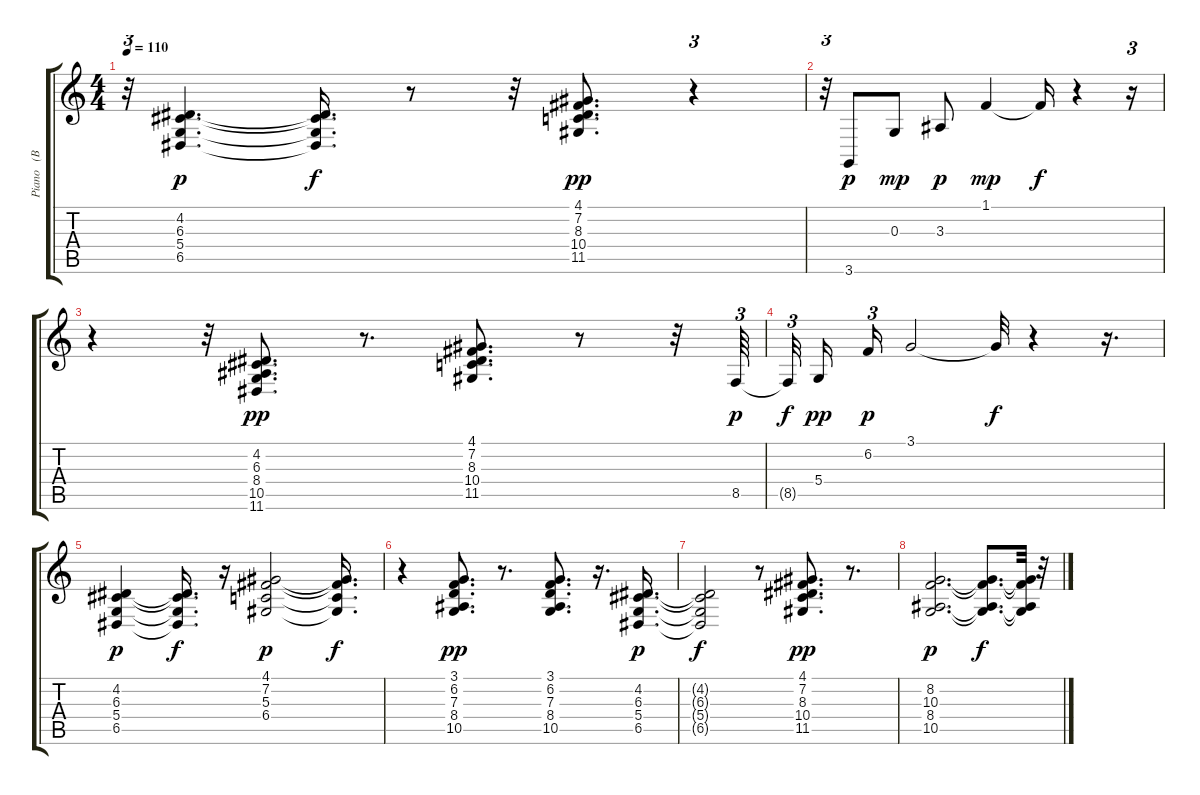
\track ("Piano   (BB)" "Piano   (B") {instrument electricgrandpiano}
\staff {score tabs}
\tuning (E4 B3 G3 D3 A2 E2) {hide}
\ts (4 4)
\tempo 110
\clef g2
\ks c
r.32{tu (3 2) dy f} (4.2 6.3 5.4 6.5).4{d dy p} (4.2{t} 6.3{t} 5.4{t} 6.5{t}).16{d dy f} r.8 r.32 (4.1 7.2 8.3 10.4 11.5).8{d dy pp} r.4{tu (3 2)} |
r.32{tu (3 2)} 3.6.8{dy p} 0.3.8{dy mp} 3.3.8{dy p} 1.1.4{dy mp} 1.1{t}.16{dy f} r.4 r.16{tu (3 2)} |
r.4 r.32{tu (3 2)} (4.2 6.3 8.4 10.5 11.6).8{d dy pp} r.8{d} (4.1 7.2 8.3 10.4 11.5).8{d} r.8 r.32 8.5.64{tu (3 2) dy p} |
8.5{t}.32{tu (3 2) dy f beam splitsecondary} 5.4.16{dy pp} 6.2.16{tu (3 2) dy p} 3.1.2 3.1{t}.32{dy f} r.4 r.16{d} |
(4.2 6.3 5.4 6.5).4{dy p} (4.2{t} 6.3{t} 5.4{t} 6.5{t}).16{d dy f} r.16 (4.1 7.2 5.3 6.4).2{dy p} (4.1{t} 7.2{t} 5.3{t} 6.4{t}).16{d dy f} |
r.4 (3.1 6.2 7.3 8.4 10.5).8{d dy pp} r.8{d} (3.1 6.2 7.3 8.4 10.5).8{d} r.16{d} (4.2 6.3 5.4 6.5).16{d dy p} |
(4.2{t} 6.3{t} 5.4{t} 6.5{t}).2{dy f} r.8 (4.1 7.2 8.3 10.4 11.5).8{d dy pp} r.8{d} |
(8.2 10.3 8.4 10.5).2{d dy p} (8.2{t} 10.3{t} 8.4{t} 10.5{t}).8{d dy f} (8.2{t} 10.3{t} 8.4{t} 10.5{t}).32 r.32
